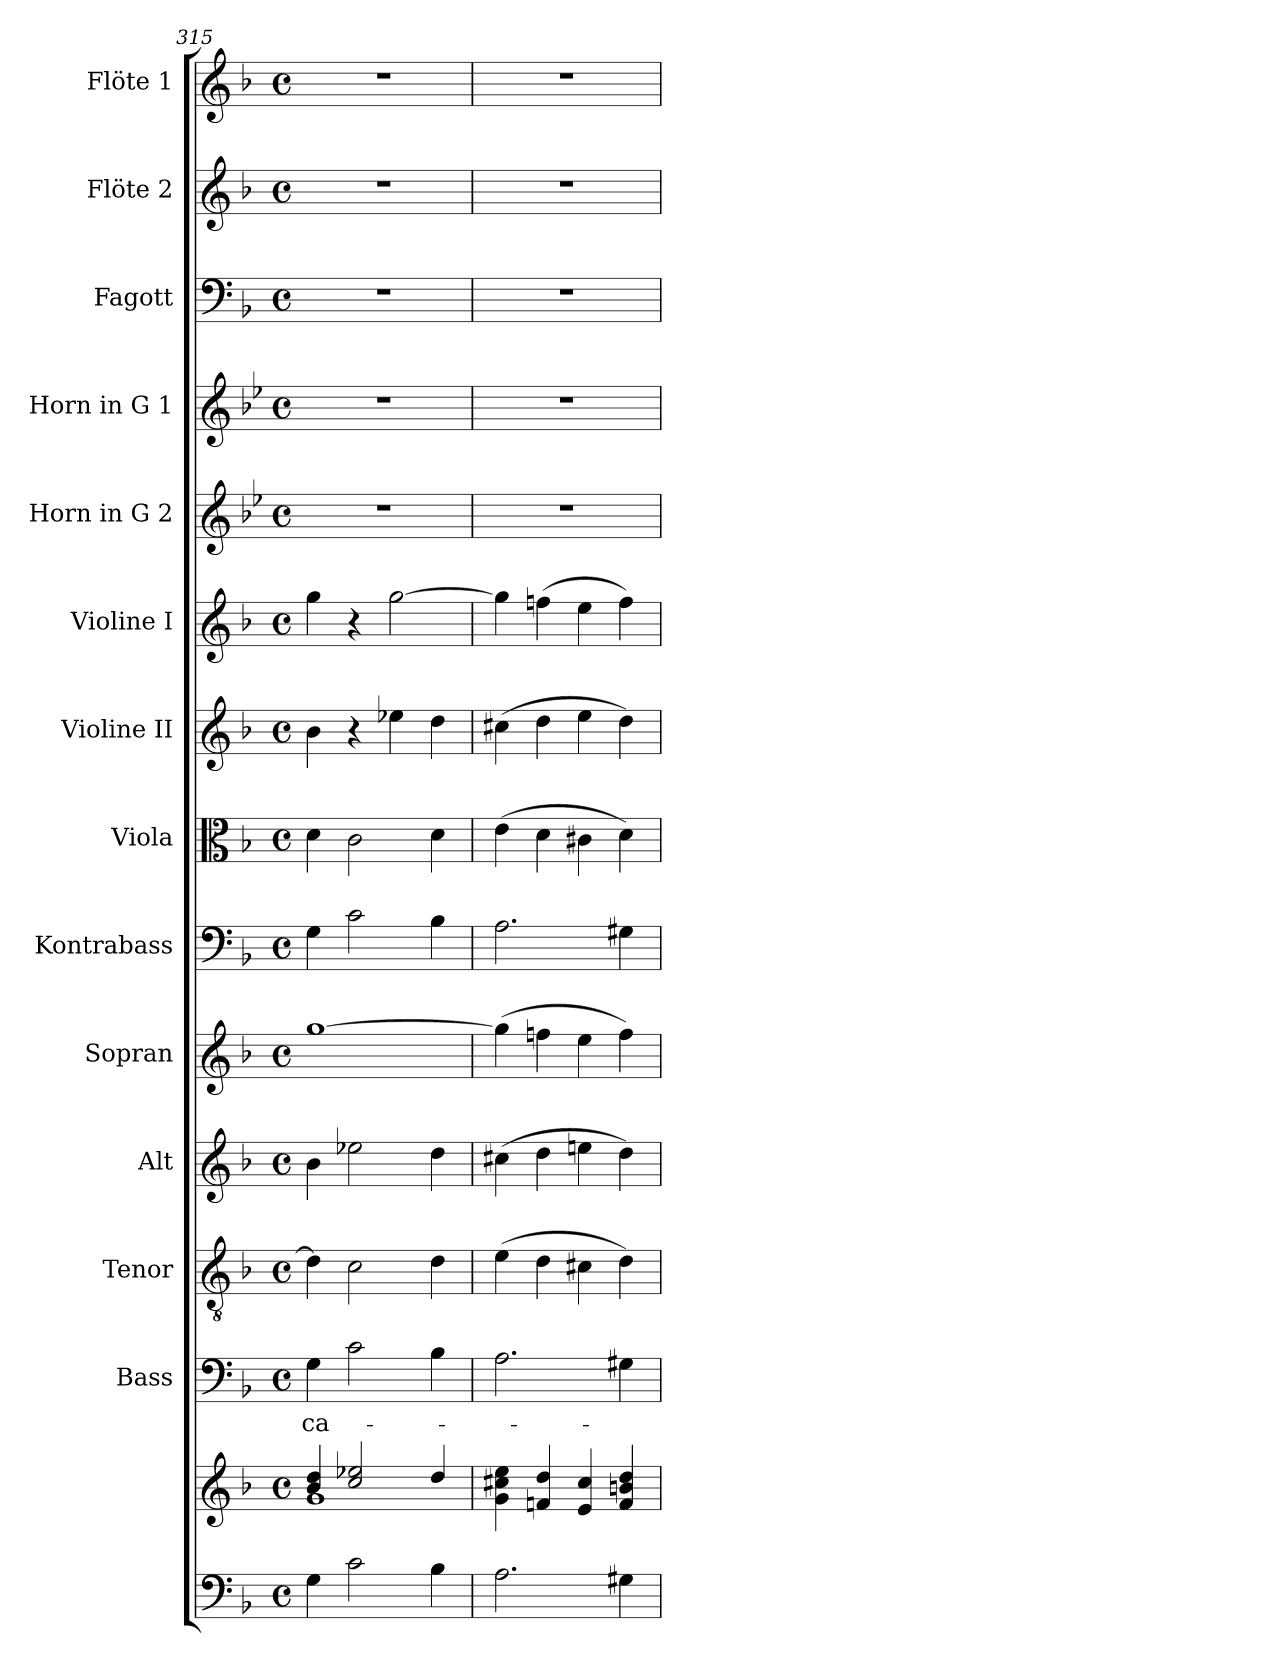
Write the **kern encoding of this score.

**kern	**kern	**kern	**text	**kern	**kern	**kern	**kern	**kern	**kern	**kern	**kern	**kern	**kern	**kern	**kern
*part14	*part14	*part13	*part13	*part12	*part11	*part10	*part9	*part8	*part7	*part6	*part5	*part4	*part3	*part2	*part1
*staff15	*staff14	*staff13	*staff13	*staff12	*staff11	*staff10	*staff9	*staff8	*staff7	*staff6	*staff5	*staff4	*staff3	*staff2	*staff1
*	*	*I"Bass	*	*I"Tenor	*I"Alt	*I"Sopran	*I"Kontrabass	*I"Viola	*I"Violine II	*I"Violine I	*I"Horn in G 2	*I"Horn in G 1	*I"Fagott	*I"Flöte 2	*I"Flöte 1
*	*	*I'B.	*	*I'T.	*I'A.	*I'S.	*I'Kb.	*I'Vla.	*I'Vl. II	*I'Vl. I	*	*	*I'Fg.	*I'Fl. 2	*I'Fl. 1
!!LO:PB:g=z
*clefF4	*clefG2	*clefF4	*	*clefGv2	*clefG2	*clefG2	*clefF4	*clefC3	*clefG2	*clefG2	*clefG2	*clefG2	*clefF4	*clefG2	*clefG2
*	*	*	*	*	*	*	*ITrd7c12	*	*	*	*ITrd3c5	*ITrd3c5	*	*	*
*k[b-]	*k[b-]	*k[b-]	*	*k[b-]	*k[b-]	*k[b-]	*k[b-]	*k[b-]	*k[b-]	*k[b-]	*k[b-]	*k[b-]	*k[b-]	*k[b-]	*k[b-]
*F:	*F:	*F:	*	*F:	*F:	*F:	*F:	*F:	*F:	*F:	*F:	*F:	*F:	*F:	*F:
*M4/4	*M4/4	*M4/4	*	*M4/4	*M4/4	*M4/4	*M4/4	*M4/4	*M4/4	*M4/4	*M4/4	*M4/4	*M4/4	*M4/4	*M4/4
*met(c)	*met(c)	*met(c)	*	*met(c)	*met(c)	*met(c)	*met(c)	*met(c)	*met(c)	*met(c)	*met(c)	*met(c)	*met(c)	*met(c)	*met(c)
=315	=315	=315	=315	=315	=315	=315	=315	=315	=315	=315	=315	=315	=315	=315	=315
*	*^	*	*	*	*	*	*	*	*	*	*	*	*	*	*
!	!	!	!	!LO:LY:b	!	!	!	!	!	!	!	!	!	!	!	!
4G\	4b-/ 4dd/	1g	4G\	-ca-	4d\]	4b-\	[1gg	4GG\	4d\	4b-\	4gg\	1r	1r	1r	1r	1r
2c\	2cc/ 2ee-X/	.	2c\	.	2c\	2ee-X\	.	2C\	2c\	4r	4r	.	.	.	.	.
.	.	.	.	.	.	.	.	.	.	4ee-X\	[2gg\	.	.	.	.	.
4B-\	4dd/	.	4B-\	.	4d\	4dd\	.	4BB-\	4d\	4dd\	.	.	.	.	.	.
*	*v	*v	*	*	*	*	*	*	*	*	*	*	*	*	*	*
=316	=316	=316	=316	=316	=316	=316	=316	=316	=316	=316	=316	=316	=316	=316	=316
2.A\	4g\ 4cc#X\ 4ee\	2.A\	.	(>4e\	(>4cc#X\	(>4gg\]	2.AA\	(>4e\	(>4cc#X\	4gg\]	1r	1r	1r	1r	1r
.	4fn/ 4dd/	.	.	4d\	4dd\	4ffn\	.	4d\	4dd\	(>4ffn\	.	.	.	.	.
.	4e/ 4cc#/	.	.	4c#X\	4een\	4ee\	.	4c#X\	4ee\	4ee\	.	.	.	.	.
4G#X\	4f/ 4bn/ 4dd/	4G#X\	.	4d\)	4dd\)	4ff\)	4GG#X\	4d\)	4dd\)	4ff\)	.	.	.	.	.
=	=	=	=	=	=	=	=	=	=	=	=	=	=	=	=
*-	*-	*-	*-	*-	*-	*-	*-	*-	*-	*-	*-	*-	*-	*-	*-
